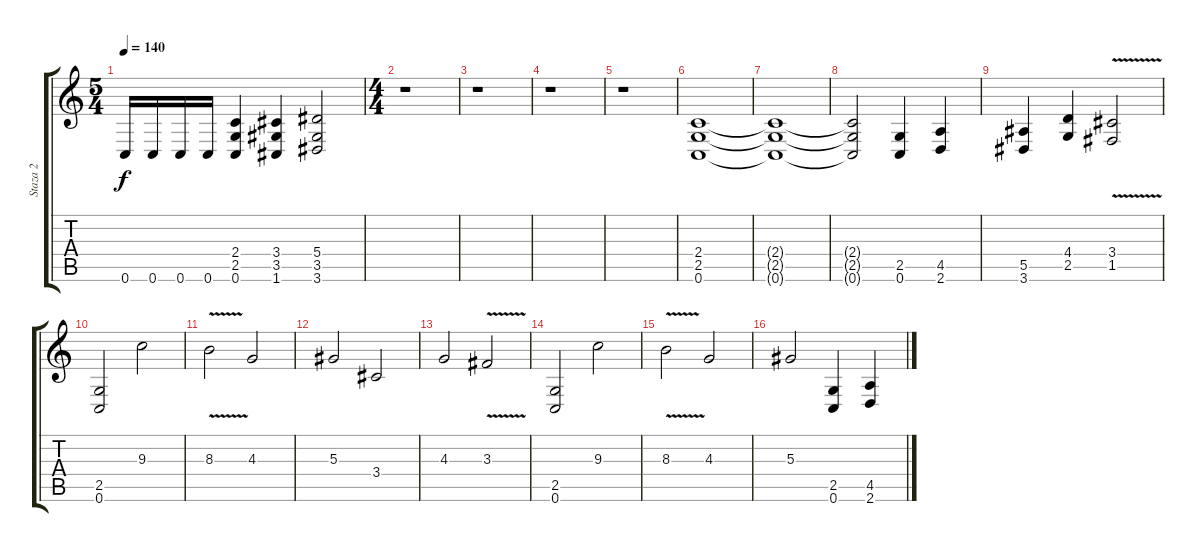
\track ("Staza 2" "Staza 2") {instrument distortionguitar}
\staff {score tabs}
\tuning (C4 G3 Eb3 Bb2 F2 C2) {hide}
\ts (5 4)
\tempo 140
\clef g2
\ks c
0.6.16{dy f} 0.6.16 0.6.16 0.6.16 (2.4 2.5 0.6).4 (3.4 3.5 1.6).4 (5.4 3.5 3.6).2 |
\ts (4 4)
r.1 |
r.1 |
r.1 |
r.1 |
(2.4 2.5 0.6).1 |
(2.4{t} 2.5{t} 0.6{t}).1 |
(2.4{t} 2.5{t} 0.6{t}).2 (2.5 0.6).4 (4.5 2.6).4 |
(5.5 3.6).4 (4.4 2.5).4 (3.4{v} 1.5).2 |
(2.5 0.6).2 9.3.2 |
8.3{v}.2 4.3.2 |
5.3.2 3.4.2 |
4.3.2 3.3{v}.2 |
(2.5 0.6).2 9.3.2 |
8.3{v}.2 4.3.2 |
5.3.2 (2.5 0.6).4 (4.5 2.6).4
